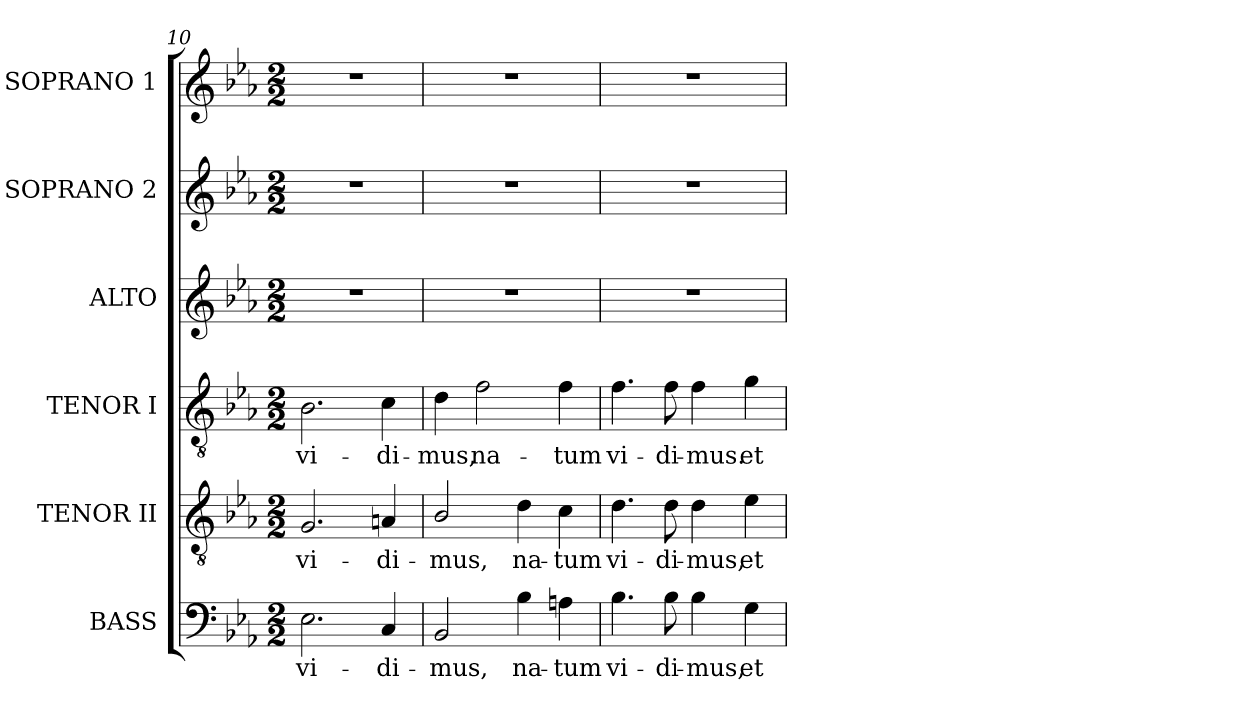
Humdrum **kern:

**kern	**text	**kern	**text	**kern	**text	**kern	**kern	**kern
*part6	*part6	*part5	*part5	*part4	*part4	*part3	*part2	*part1
*staff6	*staff6	*staff5	*staff5	*staff4	*staff4	*staff3	*staff2	*staff1
*I"BASS	*	*I"TENOR II	*	*I"TENOR I	*	*I"ALTO	*I"SOPRANO 2	*I"SOPRANO 1
*clefF4	*	*clefGv2	*	*clefGv2	*	*clefG2	*clefG2	*clefG2
*	*	*ITrd7c12	*	*ITrd7c12	*	*	*	*
*k[b-e-a-]	*	*k[b-e-a-]	*	*k[b-e-a-]	*	*k[b-e-a-]	*k[b-e-a-]	*k[b-e-a-]
*E-:	*	*E-:	*	*E-:	*	*E-:	*E-:	*E-:
*M2/2	*	*M2/2	*	*M2/2	*	*M2/2	*M2/2	*M2/2
=10	=10	=10	=10	=10	=10	=10	=10	=10
!	!LO:LY:b:color=#000000	!	!	!	!	!	!	!
!	!	!	!LO:LY:b:color=#000000	!	!	!	!	!
!	!	!	!	!	!LO:LY:b:color=#000000	!	!	!
2.E-i\	vi-	2.GGi/	vi-	2.BB-i\	vi-	1r	1r	1r
!	!LO:LY:b:color=#000000	!	!	!	!	!	!	!
!	!	!	!LO:LY:b:color=#000000	!	!	!	!	!
!	!	!	!	!	!LO:LY:b:color=#000000	!	!	!
4Ci/	-di-	4AAni/	-di-	4Ci\	-di-	.	.	.
=11	=11	=11	=11	=11	=11	=11	=11	=11
!	!LO:LY:b:color=#000000	!	!	!	!	!	!	!
!	!	!	!LO:LY:b:color=#000000	!	!	!	!	!
!	!	!	!	!	!LO:LY:b:color=#000000	!	!	!
2BB-i/	-mus,	2BB-i/	-mus,	4Di\	-mus,	1r	1r	1r
!	!	!	!	!	!LO:LY:b:color=#000000	!	!	!
.	.	.	.	2Fi\	na-	.	.	.
!	!LO:LY:b:color=#000000	!	!	!	!	!	!	!
!	!	!	!LO:LY:b:color=#000000	!	!	!	!	!
4B-i\	na-	4Di\	na-	.	.	.	.	.
!	!LO:LY:b:color=#000000	!	!	!	!	!	!	!
!	!	!	!LO:LY:b:color=#000000	!	!	!	!	!
!	!	!	!	!	!LO:LY:b:color=#000000	!	!	!
4Ani\	-tum	4Ci\	-tum	4Fi\	-tum	.	.	.
=12	=12	=12	=12	=12	=12	=12	=12	=12
!	!LO:LY:b:color=#000000	!	!	!	!	!	!	!
!	!	!	!LO:LY:b:color=#000000	!	!	!	!	!
!	!	!	!	!	!LO:LY:b:color=#000000	!	!	!
4.B-i\	vi-	4.Di\	vi-	4.Fi\	vi-	1r	1r	1r
!	!LO:LY:b:color=#000000	!	!	!	!	!	!	!
!	!	!	!LO:LY:b:color=#000000	!	!	!	!	!
!	!	!	!	!	!LO:LY:b:color=#000000	!	!	!
8B-i\	-di-	8Di\	-di-	8Fi\	-di-	.	.	.
!	!LO:LY:b:color=#000000	!	!	!	!	!	!	!
!	!	!	!LO:LY:b:color=#000000	!	!	!	!	!
!	!	!	!	!	!LO:LY:b:color=#000000	!	!	!
4B-i\	-mus,	4Di\	-mus,	4Fi\	-mus.	.	.	.
!	!LO:LY:b:color=#000000	!	!	!	!	!	!	!
!	!	!	!LO:LY:b:color=#000000	!	!	!	!	!
!	!	!	!	!	!LO:LY:b:color=#000000	!	!	!
4Gi\	et	4E-i\	et	4Gi\	et	.	.	.
=	=	=	=	=	=	=	=	=
*-	*-	*-	*-	*-	*-	*-	*-	*-
